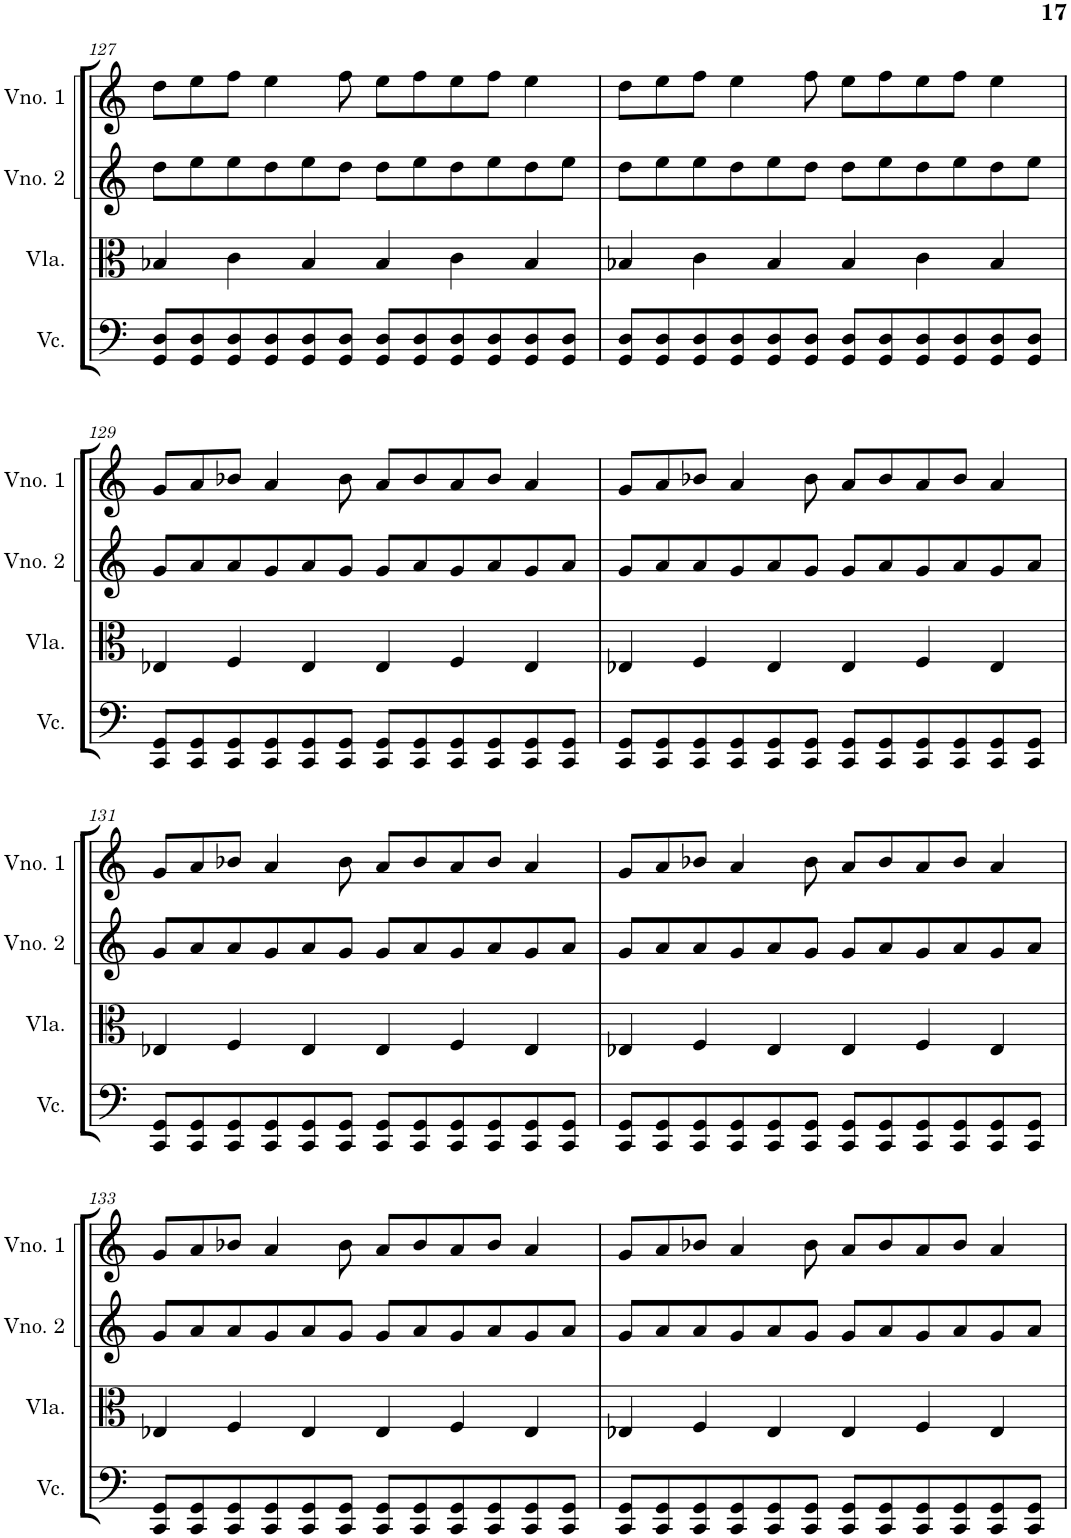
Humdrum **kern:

**kern	**kern	**kern	**kern
*part4	*part3	*part2	*part1
*staff4	*staff3	*staff2	*staff1
*I"Violoncelo	*I"Viola	*I"Violino 2	*I"Violino 1
*I'Vc.	*I'Vla.	*I'Vno. 2	*I'Vno. 1
!!LO:PB:g=z
*clefF4	*clefC3	*clefG2	*clefG2
*k[]	*k[]	*k[]	*k[]
*M6/4	*M6/4	*M6/4	*M6/4
=127	=127	=127	=127
8GG/ 8D/L	4B-X/	8dd\L	8dd\L
8GG/ 8D/	.	8ee\	8ee\
8GG/ 8D/	4c\	8ee\	8ff\J
8GG/ 8D/	.	8dd\	4ee\
8GG/ 8D/	4B-/	8ee\	.
8GG/ 8D/J	.	8dd\J	8ff\
8GG/ 8D/L	4B-/	8dd\L	8ee\L
8GG/ 8D/	.	8ee\	8ff\
8GG/ 8D/	4c\	8dd\	8ee\
8GG/ 8D/	.	8ee\	8ff\J
8GG/ 8D/	4B-/	8dd\	4ee\
8GG/ 8D/J	.	8ee\J	.
=128	=128	=128	=128
8GG/ 8D/L	4B-X/	8dd\L	8dd\L
8GG/ 8D/	.	8ee\	8ee\
8GG/ 8D/	4c\	8ee\	8ff\J
8GG/ 8D/	.	8dd\	4ee\
8GG/ 8D/	4B-/	8ee\	.
8GG/ 8D/J	.	8dd\J	8ff\
8GG/ 8D/L	4B-/	8dd\L	8ee\L
8GG/ 8D/	.	8ee\	8ff\
8GG/ 8D/	4c\	8dd\	8ee\
8GG/ 8D/	.	8ee\	8ff\J
8GG/ 8D/	4B-/	8dd\	4ee\
8GG/ 8D/J	.	8ee\J	.
!!LO:LB:g=z
=129	=129	=129	=129
8CC/ 8GG/L	4E-X/	8g/L	8g/L
8CC/ 8GG/	.	8a/	8a/
8CC/ 8GG/	4F/	8a/	8b-X/J
8CC/ 8GG/	.	8g/	4a/
8CC/ 8GG/	4E-/	8a/	.
8CC/ 8GG/J	.	8g/J	8b-\
8CC/ 8GG/L	4E-/	8g/L	8a/L
8CC/ 8GG/	.	8a/	8b-/
8CC/ 8GG/	4F/	8g/	8a/
8CC/ 8GG/	.	8a/	8b-/J
8CC/ 8GG/	4E-/	8g/	4a/
8CC/ 8GG/J	.	8a/J	.
=130	=130	=130	=130
8CC/ 8GG/L	4E-X/	8g/L	8g/L
8CC/ 8GG/	.	8a/	8a/
8CC/ 8GG/	4F/	8a/	8b-X/J
8CC/ 8GG/	.	8g/	4a/
8CC/ 8GG/	4E-/	8a/	.
8CC/ 8GG/J	.	8g/J	8b-\
8CC/ 8GG/L	4E-/	8g/L	8a/L
8CC/ 8GG/	.	8a/	8b-/
8CC/ 8GG/	4F/	8g/	8a/
8CC/ 8GG/	.	8a/	8b-/J
8CC/ 8GG/	4E-/	8g/	4a/
8CC/ 8GG/J	.	8a/J	.
!!LO:LB:g=z
=131	=131	=131	=131
8CC/ 8GG/L	4E-X/	8g/L	8g/L
8CC/ 8GG/	.	8a/	8a/
8CC/ 8GG/	4F/	8a/	8b-X/J
8CC/ 8GG/	.	8g/	4a/
8CC/ 8GG/	4E-/	8a/	.
8CC/ 8GG/J	.	8g/J	8b-\
8CC/ 8GG/L	4E-/	8g/L	8a/L
8CC/ 8GG/	.	8a/	8b-/
8CC/ 8GG/	4F/	8g/	8a/
8CC/ 8GG/	.	8a/	8b-/J
8CC/ 8GG/	4E-/	8g/	4a/
8CC/ 8GG/J	.	8a/J	.
=132	=132	=132	=132
8CC/ 8GG/L	4E-X/	8g/L	8g/L
8CC/ 8GG/	.	8a/	8a/
8CC/ 8GG/	4F/	8a/	8b-X/J
8CC/ 8GG/	.	8g/	4a/
8CC/ 8GG/	4E-/	8a/	.
8CC/ 8GG/J	.	8g/J	8b-\
8CC/ 8GG/L	4E-/	8g/L	8a/L
8CC/ 8GG/	.	8a/	8b-/
8CC/ 8GG/	4F/	8g/	8a/
8CC/ 8GG/	.	8a/	8b-/J
8CC/ 8GG/	4E-/	8g/	4a/
8CC/ 8GG/J	.	8a/J	.
!!LO:LB:g=z
=133	=133	=133	=133
8CC/ 8GG/L	4E-X/	8g/L	8g/L
8CC/ 8GG/	.	8a/	8a/
8CC/ 8GG/	4F/	8a/	8b-X/J
8CC/ 8GG/	.	8g/	4a/
8CC/ 8GG/	4E-/	8a/	.
8CC/ 8GG/J	.	8g/J	8b-\
8CC/ 8GG/L	4E-/	8g/L	8a/L
8CC/ 8GG/	.	8a/	8b-/
8CC/ 8GG/	4F/	8g/	8a/
8CC/ 8GG/	.	8a/	8b-/J
8CC/ 8GG/	4E-/	8g/	4a/
8CC/ 8GG/J	.	8a/J	.
=134	=134	=134	=134
8CC/ 8GG/L	4E-X/	8g/L	8g/L
8CC/ 8GG/	.	8a/	8a/
8CC/ 8GG/	4F/	8a/	8b-X/J
8CC/ 8GG/	.	8g/	4a/
8CC/ 8GG/	4E-/	8a/	.
8CC/ 8GG/J	.	8g/J	8b-\
8CC/ 8GG/L	4E-/	8g/L	8a/L
8CC/ 8GG/	.	8a/	8b-/
8CC/ 8GG/	4F/	8g/	8a/
8CC/ 8GG/	.	8a/	8b-/J
8CC/ 8GG/	4E-/	8g/	4a/
8CC/ 8GG/J	.	8a/J	.
=	=	=	=
*-	*-	*-	*-
